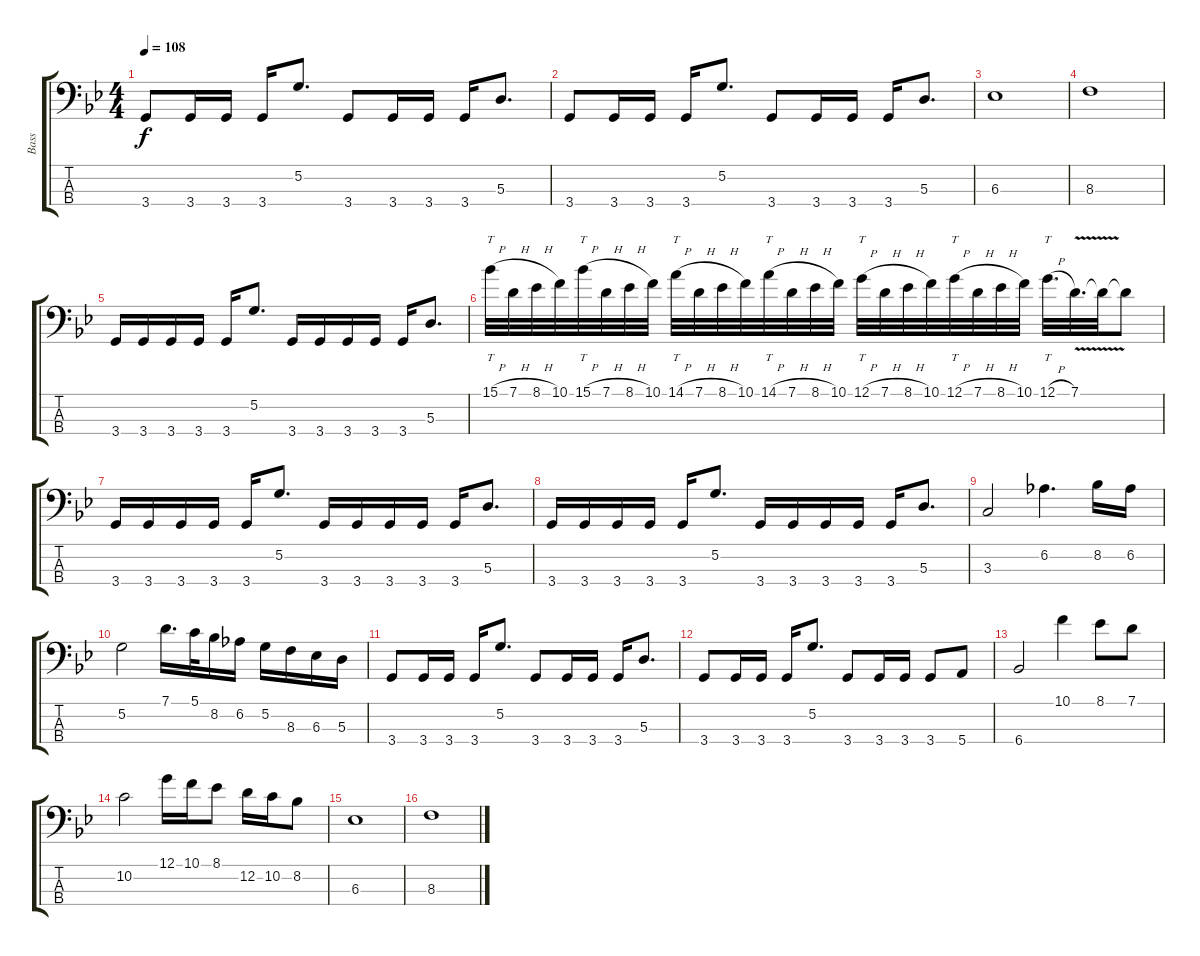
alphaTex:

\track ("Bass" "Bass") {instrument electricbassfinger}
\staff {score tabs}
\tuning (G2 D2 A1 E1) {hide}
\ts (4 4)
\tempo 108
\clef f4
\ks bb
3.4.8{dy f} 3.4.16 3.4.16 3.4.16 5.2.8{d} 3.4.8 3.4.16 3.4.16 3.4.16 5.3.8{d} |
3.4.8 3.4.16 3.4.16 3.4.16 5.2.8{d} 3.4.8 3.4.16 3.4.16 3.4.16 5.3.8{d} |
6.3.1 |
8.3.1 |
3.4.16 3.4.16 3.4.16 3.4.16 3.4.16 5.2.8{d} 3.4.16 3.4.16 3.4.16 3.4.16 3.4.16 5.3.8{d} |
15.1{h}.32{tt} 7.1{h}.32 8.1{h}.32 10.1.32 15.1{h}.32{tt} 7.1{h}.32 8.1{h}.32 10.1.32 14.1{h}.32{tt} 7.1{h}.32 8.1{h}.32 10.1.32 14.1{h}.32{tt} 7.1{h}.32 8.1{h}.32 10.1.32 12.1{h}.32{tt} 7.1{h}.32 8.1{h}.32 10.1.32 12.1{h}.32{tt} 7.1{h}.32 8.1{h}.32 10.1.32 12.1{h}.32{tt d} 7.1{v}.32{d} 7.1{t}.32 7.1{t}.8 |
3.4.16 3.4.16 3.4.16 3.4.16 3.4.16 5.2.8{d} 3.4.16 3.4.16 3.4.16 3.4.16 3.4.16 5.3.8{d} |
3.4.16 3.4.16 3.4.16 3.4.16 3.4.16 5.2.8{d} 3.4.16 3.4.16 3.4.16 3.4.16 3.4.16 5.3.8{d} |
3.3.2 6.2.4{d} 8.2.16 6.2.16 |
5.2.2 7.1.16{d} 5.1.32 8.2.16 6.2.16 5.2.16 8.3.16 6.3.16 5.3.16 |
3.4.8 3.4.16 3.4.16 3.4.16 5.2.8{d} 3.4.8 3.4.16 3.4.16 3.4.16 5.3.8{d} |
3.4.8 3.4.16 3.4.16 3.4.16 5.2.8{d} 3.4.8 3.4.16 3.4.16 3.4.8 5.4.8 |
6.4.2 10.1.4 8.1.8 7.1.8 |
10.2.2 12.1.16 10.1.16 8.1.8 12.2.16 10.2.16 8.2.8 |
6.3.1 |
8.3.1
